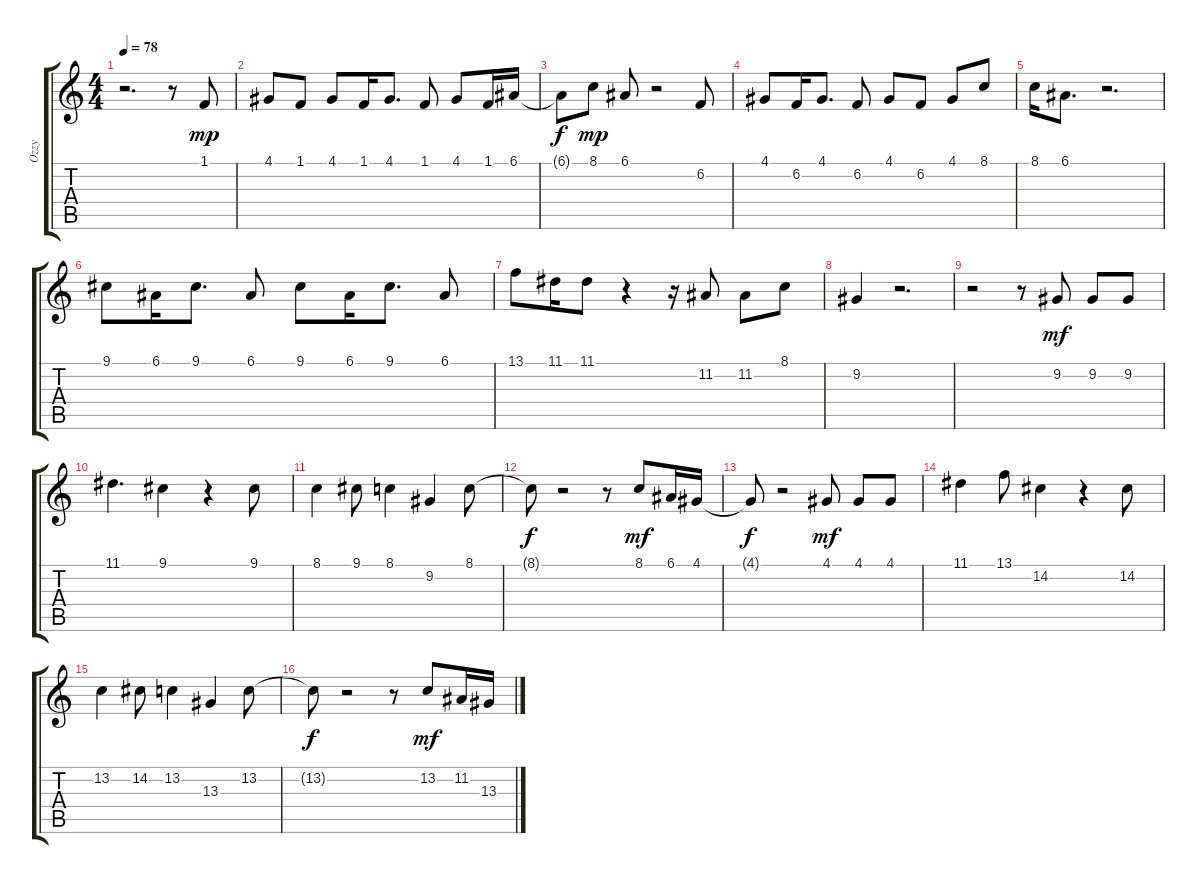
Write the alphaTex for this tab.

\track ("Ozzy" "Ozzy") {instrument synthbrass1}
\staff {score tabs}
\tuning (E4 B3 G3 D3 A2 E2) {hide}
\ts (4 4)
\tempo 78
\clef g2
\ks c
r.2{d dy mf} r.8 1.1.8{dy mp} |
4.1.8 1.1.8 4.1.8 1.1.16 4.1.8{d} 1.1.8 4.1.8 1.1.16 6.1.16 |
6.1{t}.8{dy f} 8.1.8{dy mp} 6.1.8 r.2 6.2.8 |
4.1.8 6.2.16 4.1.8{d} 6.2.8 4.1.8 6.2.8 4.1.8 8.1.8 |
8.1.16 6.1.8{d} r.2{d} |
9.1.8 6.1.16 9.1.8{d} 6.1.8 9.1.8 6.1.16 9.1.8{d} 6.1.8 |
13.1.8 11.1.16 11.1.8 r.4 r.16 11.2.8 11.2.8 8.1.8 |
9.2.4 r.2{d} |
r.2 r.8 9.2.8{dy mf} 9.2.8 9.2.8 |
11.1.4{d} 9.1.4 r.4 9.1.8 |
8.1.4 9.1.8 8.1.4 9.2.4 8.1.8 |
8.1{t}.8{dy f} r.2 r.8 8.1.8{dy mf} 6.1.16 4.1.16 |
4.1{t}.8{dy f} r.2 4.1.8{dy mf} 4.1.8 4.1.8 |
11.1.4 13.1.8 14.2.4 r.4 14.2.8 |
13.2.4 14.2.8 13.2.4 13.3.4 13.2.8 |
13.2{t}.8{dy f} r.2 r.8 13.2.8{dy mf} 11.2.16 13.3.16
